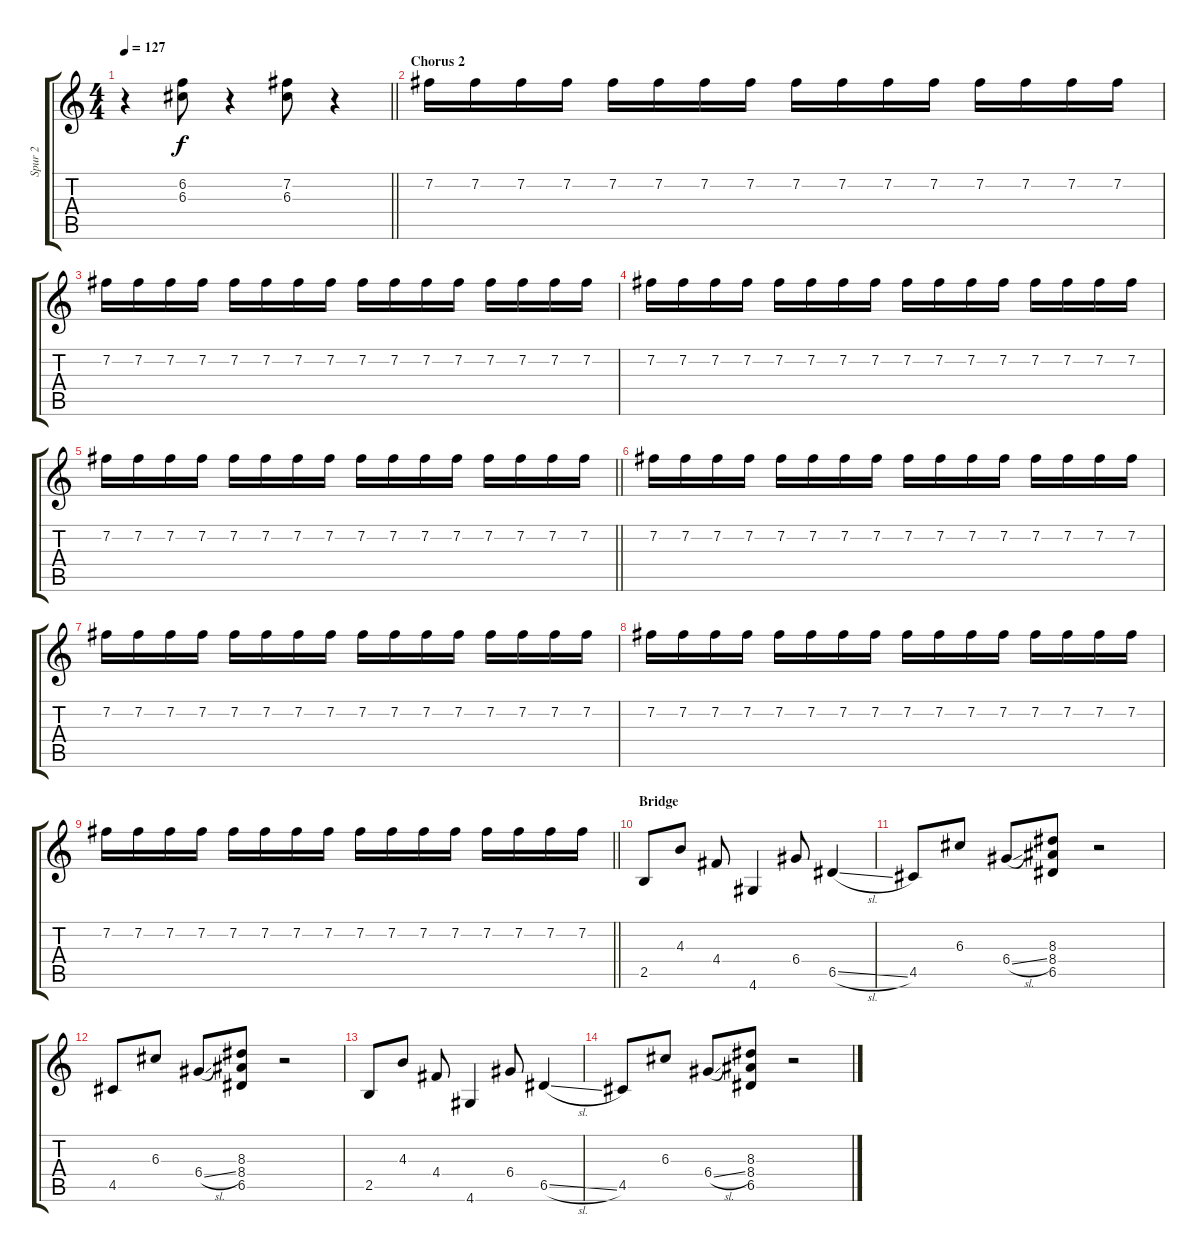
\track ("Spur 2" "Spur 2") {instrument electricguitarclean}
\staff {score tabs}
\tuning (E4 B3 G3 D3 A2 E2) {hide}
\ts (4 4)
\tempo 127
\clef g2
\barLineRight lightlight
\ks c
r.4{dy f} (6.2 6.3).8 r.4 (7.2 6.3).8 r.4 |
\section ("" "Chorus 2")
7.2.16 7.2.16 7.2.16 7.2.16 7.2.16 7.2.16 7.2.16 7.2.16 7.2.16 7.2.16 7.2.16 7.2.16 7.2.16 7.2.16 7.2.16 7.2.16 |
7.2.16 7.2.16 7.2.16 7.2.16 7.2.16 7.2.16 7.2.16 7.2.16 7.2.16 7.2.16 7.2.16 7.2.16 7.2.16 7.2.16 7.2.16 7.2.16 |
7.2.16 7.2.16 7.2.16 7.2.16 7.2.16 7.2.16 7.2.16 7.2.16 7.2.16 7.2.16 7.2.16 7.2.16 7.2.16 7.2.16 7.2.16 7.2.16 |
\barLineRight lightlight
7.2.16 7.2.16 7.2.16 7.2.16 7.2.16 7.2.16 7.2.16 7.2.16 7.2.16 7.2.16 7.2.16 7.2.16 7.2.16 7.2.16 7.2.16 7.2.16 |
7.2.16 7.2.16 7.2.16 7.2.16 7.2.16 7.2.16 7.2.16 7.2.16 7.2.16 7.2.16 7.2.16 7.2.16 7.2.16 7.2.16 7.2.16 7.2.16 |
7.2.16 7.2.16 7.2.16 7.2.16 7.2.16 7.2.16 7.2.16 7.2.16 7.2.16 7.2.16 7.2.16 7.2.16 7.2.16 7.2.16 7.2.16 7.2.16 |
7.2.16 7.2.16 7.2.16 7.2.16 7.2.16 7.2.16 7.2.16 7.2.16 7.2.16 7.2.16 7.2.16 7.2.16 7.2.16 7.2.16 7.2.16 7.2.16 |
\barLineRight lightlight
7.2.16 7.2.16 7.2.16 7.2.16 7.2.16 7.2.16 7.2.16 7.2.16 7.2.16 7.2.16 7.2.16 7.2.16 7.2.16 7.2.16 7.2.16 7.2.16 |
\section ("" "Bridge")
2.5.8{volume 13} 4.3.8 4.4.8 4.6.4 6.4.8 6.5{sl}.4 |
4.5.8 6.3.8 6.4{sl}.8 (8.3 8.4 6.5).8 r.2 |
4.5.8 6.3.8 6.4{sl}.8 (8.3 8.4 6.5).8 r.2 |
2.5.8 4.3.8 4.4.8 4.6.4 6.4.8 6.5{sl}.4 |
4.5.8 6.3.8 6.4{sl}.8 (8.3 8.4 6.5).8 r.2
